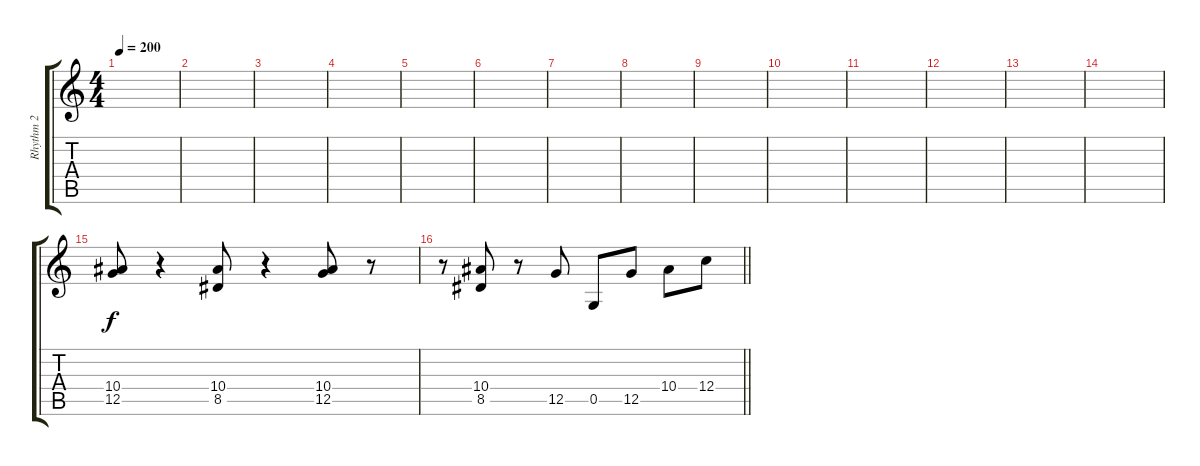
\track ("Rhythm 2" "Rhythm 2") {instrument distortionguitar}
\staff {score tabs}
\tuning (D4 A3 F3 C3 G2 D2) {hide}
\ts (4 4)
\tempo 200
\clef g2
\ks c
|
|
|
|
|
|
|
|
|
|
|
|
|
|
(10.4 12.5).8 r.4 (10.4 8.5).8 r.4 (10.4 12.5).8 r.8 |
\barLineRight lightlight
r.8 (10.4 8.5).8 r.8 12.5.8 0.5.8 12.5.8 10.4.8 12.4.8
